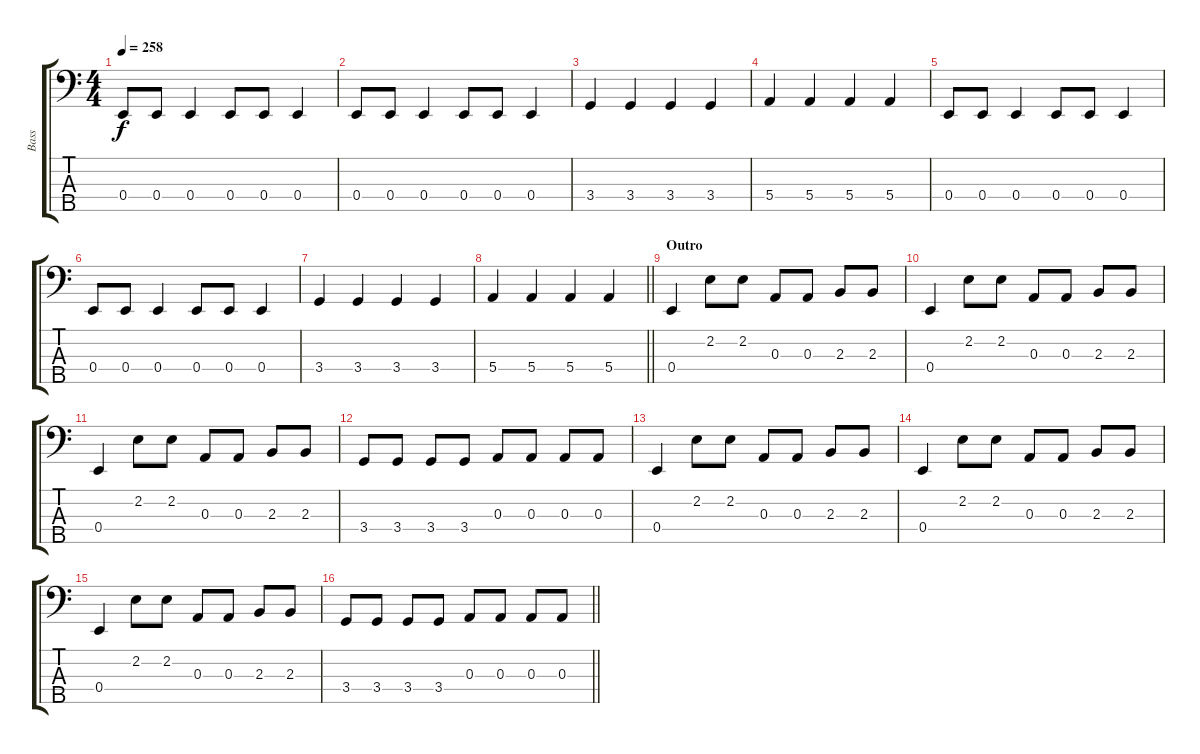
\track ("Bass" "Bass") {instrument electricbasspick}
\staff {score tabs}
\tuning (G2 D2 A1 E1 B0) {hide}
\ts (4 4)
\tempo 258
\clef f4
\ks c
0.4.8{dy f} 0.4.8 0.4.4 0.4.8 0.4.8 0.4.4 |
0.4.8 0.4.8 0.4.4 0.4.8 0.4.8 0.4.4 |
3.4.4 3.4.4 3.4.4 3.4.4 |
5.4.4 5.4.4 5.4.4 5.4.4 |
0.4.8 0.4.8 0.4.4 0.4.8 0.4.8 0.4.4 |
0.4.8 0.4.8 0.4.4 0.4.8 0.4.8 0.4.4 |
3.4.4 3.4.4 3.4.4 3.4.4 |
\barLineRight lightlight
5.4.4 5.4.4 5.4.4 5.4.4 |
\section ("" "Outro")
0.4.4 2.2.8 2.2.8 0.3.8 0.3.8 2.3.8 2.3.8 |
0.4.4 2.2.8 2.2.8 0.3.8 0.3.8 2.3.8 2.3.8 |
0.4.4 2.2.8 2.2.8 0.3.8 0.3.8 2.3.8 2.3.8 |
3.4.8 3.4.8 3.4.8 3.4.8 0.3.8 0.3.8 0.3.8 0.3.8 |
0.4.4 2.2.8 2.2.8 0.3.8 0.3.8 2.3.8 2.3.8 |
0.4.4 2.2.8 2.2.8 0.3.8 0.3.8 2.3.8 2.3.8 |
0.4.4 2.2.8 2.2.8 0.3.8 0.3.8 2.3.8 2.3.8 |
\barLineRight lightlight
3.4.8 3.4.8 3.4.8 3.4.8 0.3.8 0.3.8 0.3.8 0.3.8
